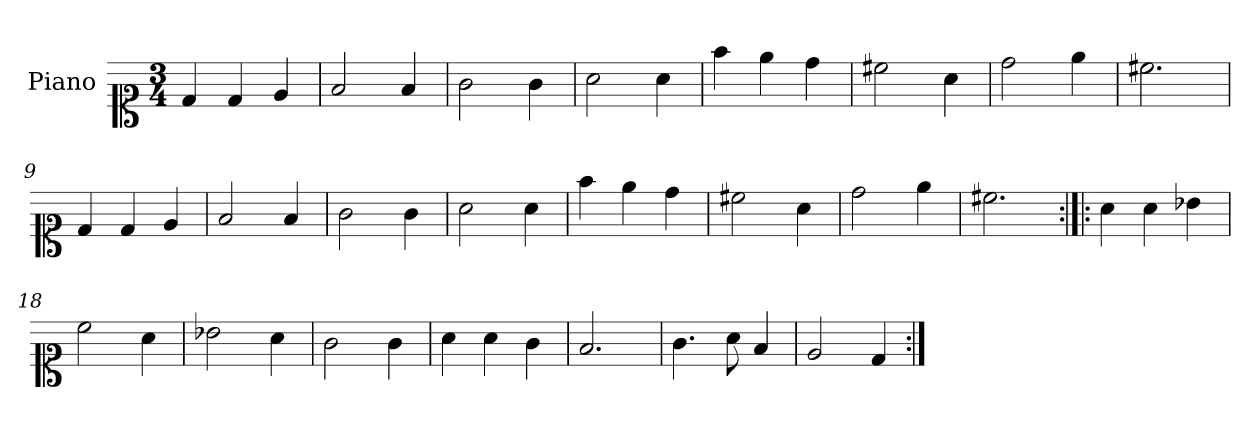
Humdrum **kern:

**kern
*part1
*staff1
*I"Piano
*I'Pno.
*clefC1
*k[]
*M3/4
=1
4d/
4d/
4e/
=2
2f/
4f/
=3
2g\
4g\
=4
2a\
4a\
=5
4ff\
4ee\
4dd\
=6
2cc#X\
4a\
=7
2dd\
4ee\
=8
2.cc#X\
=9
4d/
4d/
4e/
=10
2f/
4f/
=11
2g\
4g\
=12
2a\
4a\
=13
4ff\
4ee\
4dd\
!!LO:LB:g=z
=14
2cc#X\
4a\
=15
2dd\
4ee\
=16
2.cc#X\
=17:|!|:
4a\
4a\
4b-X\
=18
2cc\
4a\
=19
2b-X\
4a\
=20
2g\
4g\
=21
4a\
4a\
4g\
=22
2.f/
=23
4.g\
8a\
4f/
=24
2e/
4d/
=:|!
*-
